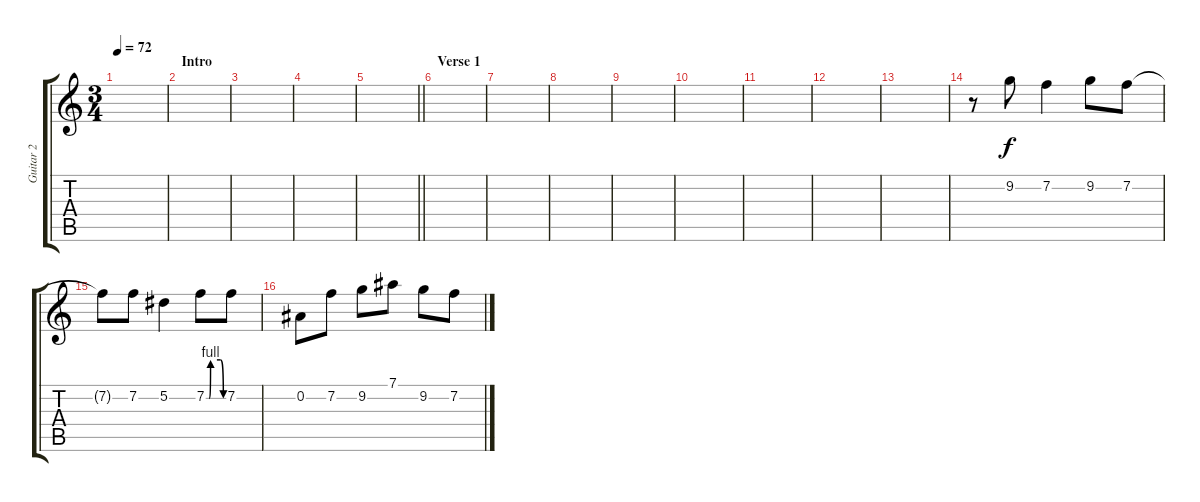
\track ("Guitar 2" "Guitar 2") {instrument overdrivenguitar}
\staff {score tabs}
\tuning (Eb4 Bb3 Gb3 Db3 Ab2 Eb2) {hide}
\ts (3 4)
\tempo 72
\clef g2
\ks c
|
\section ("" "Intro")
|
|
|
\barLineRight lightlight
|
\section ("" "Verse 1")
|
|
|
|
|
|
|
|
r.8 9.2.8 7.2.4 9.2.8 7.2.8 |
7.2{t}.8 7.2.8 5.2.4 7.2{be (custom 0 0 10 0 15 4 50 4 60 0)}.8 7.2.8 |
0.2.8 7.2.8 9.2.8 7.1.8 9.2.8 7.2.8
